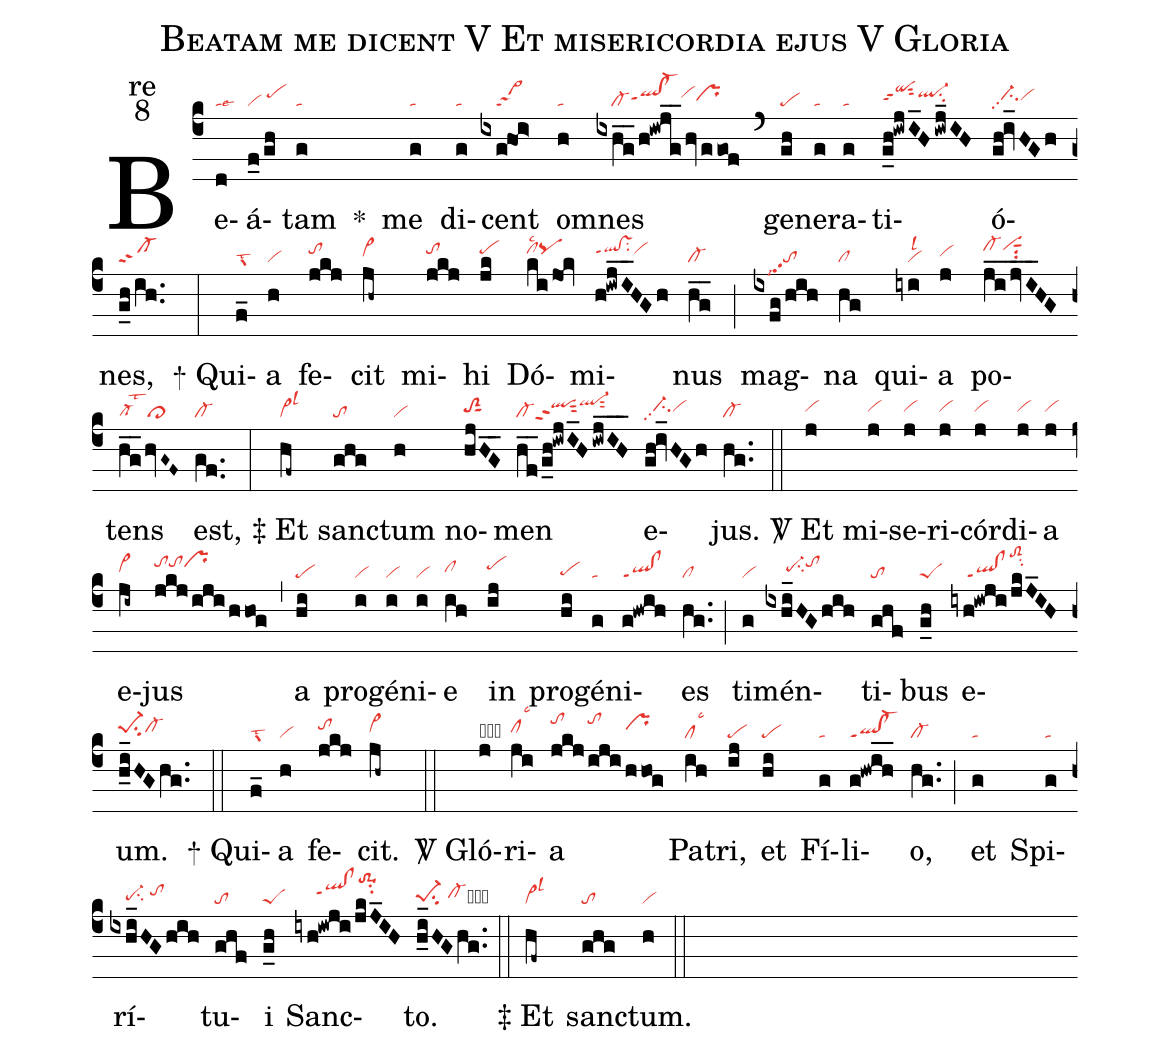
name:Beatam me dicent V Et misericordia ejus V Gloria;
office-part:re;
mode:8;
nabc-lines:1;
%%
(c4) Be(d|talse3)á(f_0/gh|vi/pehi)tam(g|ta) <sp>*</sp>() me(g|ta) di(g|ta)cent(ixg@hoi>|////sa>2) om(h|ta)nes(ixhg__/h!iwjg__/hvggof|////cl-qlhh!cl-hhppt1vihiprhh) (`) ge(gh|pe)ne(g|ta)ra(g|ta)ti(g_h!iwjI_H/iwj_IH|qihhsut2ppt2ql-hisu2)ó(gh!iv_HGh|//ci-hhpp2vihh)nes,(g_h/ih..|cl-ppt2) (:)

<sp>+</sp> Qui(f_|grlst2)a(h|vi) fe(jkj|tohi)cit(jh~|vi>hh) mi(jkj|tohi)hi(jk|pehi) Dó(kijok|clhilsc2pqhi)mi(h!iwjI__HGh|qlhi!vshippt1su2vihi)nus(hg__|cl-) (;) mag(ixfg/hih|///topp2lsi7)na(hg|cl) qui(iyi|///vilsl2)a(j|vihh) po(ji__/jv_I_HG|cl-hjvihjsut1su2)tens(hg__/hvG~F~|cl-lst2cl>) est,(gf..|cl-) (:)

<sp>‡</sp> Et(hf~|vi>lsl3) san(ghg|to)ctum(h|vi) no(hjHG__|toS2hhsut1)men(hf__/g_h!iwjI_H/iwj_I_H_|cl-qlhippt2sut2ql-hjsut2) e(gh!iv_HGh|//ci-hhpp2vihh)jus.(hg..|cl-) (::)

<sp>V/</sp> Et(j|vihh) mi(j|vihh)se(j|vihh)ri(j|vihh)cór(j|vihh)di(j|vihh)a(j|vihh) e(ji~|vi>hh)jus(jkj/iji/hhog|tohjtohjprhj) (,) a(hi|pe) pro(i|vi)gé(i|vi)ni(i|vi)e(ih|clhh) in(ij|pehi) pro(hi|pehg)gé(g|ta)ni(g!hwih|ql!clppt1)es(hg..|cl) (;) ti(g|vi)mén(ixhi_HGhih|/////pe-hhsu2tohj)ti(ghf|to)bus(g_h|peS) e(iyh!iwji/jkJ_IH|////ql!clppt1toS2hmsu2)um.(h_i_HGhg..|pe-1hhsu2cl-hh) (::)

<sp>+</sp> Qui(f_|grlst2)a(h|vi) fe(jkj|tohi)cit.(jh~|vi>hh) (::)

<sp>V/</sp> Gló(j|obvihh)ri(ji|clhhlsc3)a(jkj|tohk|iji|tohk|hhog|prhi) Pa(ih|cllsc3)tri,(ij|pe) et(hi|pe) Fí(g|ta)li(g!hwih__|ql!cl-ppt1)o,(hg..|cl-) (;) et(g|ta) Spi(g|ta)rí(ixhi_HG/hih|////pe-hgsu2/tohi)tu(ghf|to)i(g_h|peS) Sanc(iyh!iwji/jkJ_IH|/////qlhi!clhippt1to-1hmsu2)to.(h_i_HGhg..|pe-1hgsu2/cl-hhcb) (::)

<sp>‡</sp> Et(hf~|vi>lsl3) san(ghg|to)ctum.(h|vi) (::)
